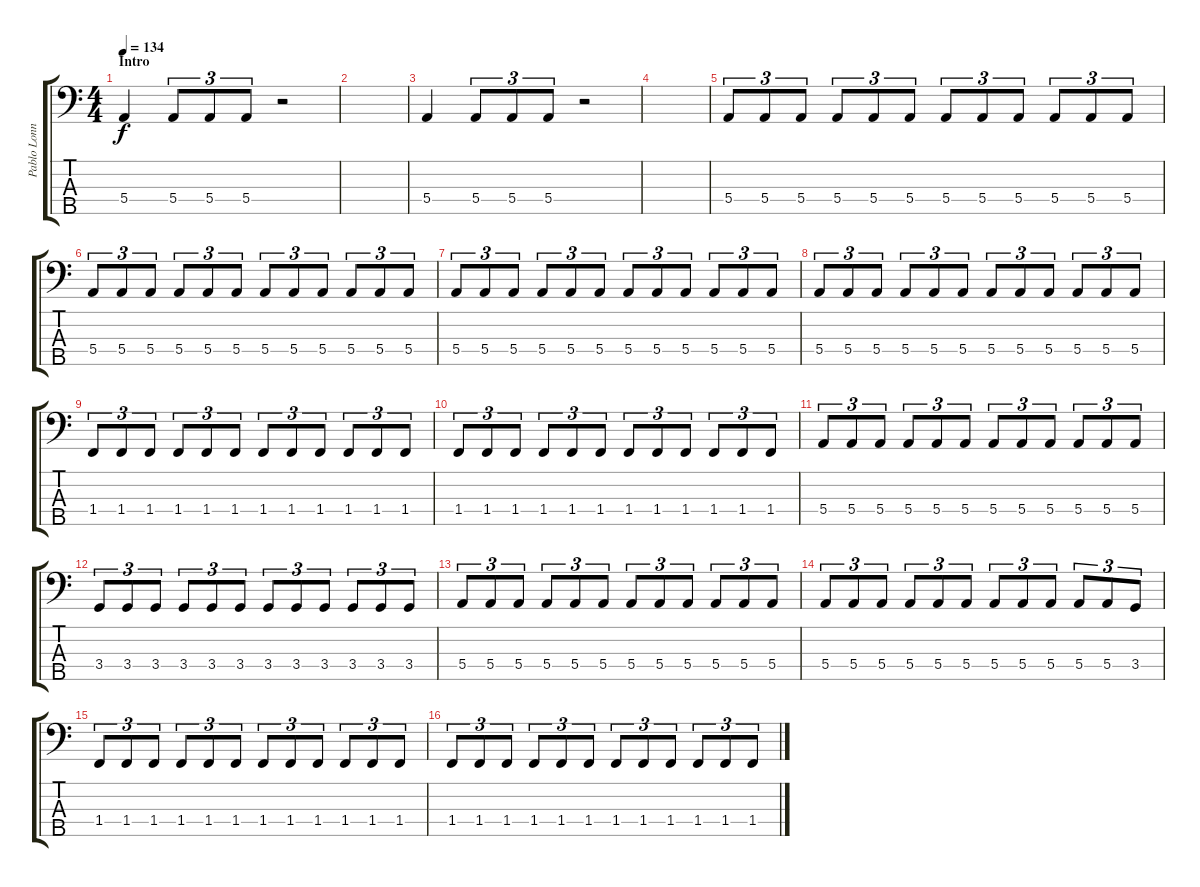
\track ("Pablo Lonngi" "Pablo Lonn") {instrument electricbassfinger}
\staff {score tabs}
\tuning (G2 D2 A1 E1 B0) {hide}
\ts (4 4)
\section ("" "Intro")
\tempo 134
\clef f4
\ks c
5.4.4{dy f instrument electricbassfinger} 5.4.8{tu (3 2)} 5.4.8{tu (3 2)} 5.4.8{tu (3 2)} r.2 |
|
5.4.4 5.4.8{tu (3 2)} 5.4.8{tu (3 2)} 5.4.8{tu (3 2)} r.2 |
|
5.4.8{tu (3 2)} 5.4.8{tu (3 2)} 5.4.8{tu (3 2)} 5.4.8{tu (3 2)} 5.4.8{tu (3 2)} 5.4.8{tu (3 2)} 5.4.8{tu (3 2)} 5.4.8{tu (3 2)} 5.4.8{tu (3 2)} 5.4.8{tu (3 2)} 5.4.8{tu (3 2)} 5.4.8{tu (3 2)} |
5.4.8{tu (3 2)} 5.4.8{tu (3 2)} 5.4.8{tu (3 2)} 5.4.8{tu (3 2)} 5.4.8{tu (3 2)} 5.4.8{tu (3 2)} 5.4.8{tu (3 2)} 5.4.8{tu (3 2)} 5.4.8{tu (3 2)} 5.4.8{tu (3 2)} 5.4.8{tu (3 2)} 5.4.8{tu (3 2)} |
5.4.8{tu (3 2)} 5.4.8{tu (3 2)} 5.4.8{tu (3 2)} 5.4.8{tu (3 2)} 5.4.8{tu (3 2)} 5.4.8{tu (3 2)} 5.4.8{tu (3 2)} 5.4.8{tu (3 2)} 5.4.8{tu (3 2)} 5.4.8{tu (3 2)} 5.4.8{tu (3 2)} 5.4.8{tu (3 2)} |
5.4.8{tu (3 2)} 5.4.8{tu (3 2)} 5.4.8{tu (3 2)} 5.4.8{tu (3 2)} 5.4.8{tu (3 2)} 5.4.8{tu (3 2)} 5.4.8{tu (3 2)} 5.4.8{tu (3 2)} 5.4.8{tu (3 2)} 5.4.8{tu (3 2)} 5.4.8{tu (3 2)} 5.4.8{tu (3 2)} |
1.4.8{tu (3 2)} 1.4.8{tu (3 2)} 1.4.8{tu (3 2)} 1.4.8{tu (3 2)} 1.4.8{tu (3 2)} 1.4.8{tu (3 2)} 1.4.8{tu (3 2)} 1.4.8{tu (3 2)} 1.4.8{tu (3 2)} 1.4.8{tu (3 2)} 1.4.8{tu (3 2)} 1.4.8{tu (3 2)} |
1.4.8{tu (3 2)} 1.4.8{tu (3 2)} 1.4.8{tu (3 2)} 1.4.8{tu (3 2)} 1.4.8{tu (3 2)} 1.4.8{tu (3 2)} 1.4.8{tu (3 2)} 1.4.8{tu (3 2)} 1.4.8{tu (3 2)} 1.4.8{tu (3 2)} 1.4.8{tu (3 2)} 1.4.8{tu (3 2)} |
5.4.8{tu (3 2)} 5.4.8{tu (3 2)} 5.4.8{tu (3 2)} 5.4.8{tu (3 2)} 5.4.8{tu (3 2)} 5.4.8{tu (3 2)} 5.4.8{tu (3 2)} 5.4.8{tu (3 2)} 5.4.8{tu (3 2)} 5.4.8{tu (3 2)} 5.4.8{tu (3 2)} 5.4.8{tu (3 2)} |
3.4.8{tu (3 2)} 3.4.8{tu (3 2)} 3.4.8{tu (3 2)} 3.4.8{tu (3 2)} 3.4.8{tu (3 2)} 3.4.8{tu (3 2)} 3.4.8{tu (3 2)} 3.4.8{tu (3 2)} 3.4.8{tu (3 2)} 3.4.8{tu (3 2)} 3.4.8{tu (3 2)} 3.4.8{tu (3 2)} |
5.4.8{tu (3 2)} 5.4.8{tu (3 2)} 5.4.8{tu (3 2)} 5.4.8{tu (3 2)} 5.4.8{tu (3 2)} 5.4.8{tu (3 2)} 5.4.8{tu (3 2)} 5.4.8{tu (3 2)} 5.4.8{tu (3 2)} 5.4.8{tu (3 2)} 5.4.8{tu (3 2)} 5.4.8{tu (3 2)} |
5.4.8{tu (3 2)} 5.4.8{tu (3 2)} 5.4.8{tu (3 2)} 5.4.8{tu (3 2)} 5.4.8{tu (3 2)} 5.4.8{tu (3 2)} 5.4.8{tu (3 2)} 5.4.8{tu (3 2)} 5.4.8{tu (3 2)} 5.4.8{tu (3 2)} 5.4.8{tu (3 2)} 3.4.8{tu (3 2)} |
1.4.8{tu (3 2)} 1.4.8{tu (3 2)} 1.4.8{tu (3 2)} 1.4.8{tu (3 2)} 1.4.8{tu (3 2)} 1.4.8{tu (3 2)} 1.4.8{tu (3 2)} 1.4.8{tu (3 2)} 1.4.8{tu (3 2)} 1.4.8{tu (3 2)} 1.4.8{tu (3 2)} 1.4.8{tu (3 2)} |
1.4.8{tu (3 2)} 1.4.8{tu (3 2)} 1.4.8{tu (3 2)} 1.4.8{tu (3 2)} 1.4.8{tu (3 2)} 1.4.8{tu (3 2)} 1.4.8{tu (3 2)} 1.4.8{tu (3 2)} 1.4.8{tu (3 2)} 1.4.8{tu (3 2)} 1.4.8{tu (3 2)} 1.4.8{tu (3 2)}
